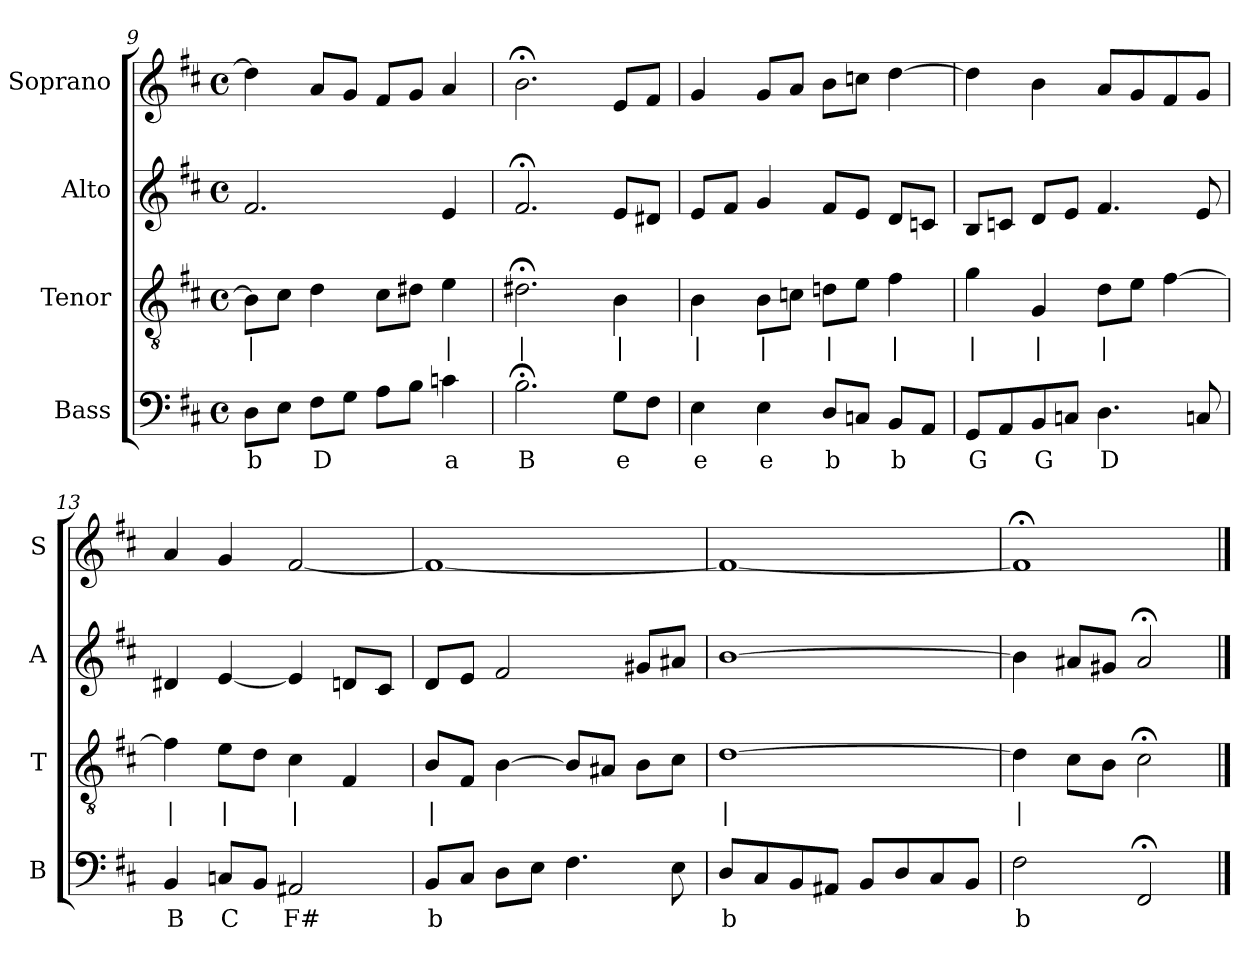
**kern	**text	**kern	**text	**kern	**kern
*part4	*part4	*part3	*part3	*part2	*part1
*staff4	*staff4	*staff3	*staff3	*staff2	*staff1
*I"Bass	*	*I"Tenor	*	*I"Alto	*I"Soprano
*I'B	*	*I'T	*	*I'A	*I'S
*clefF4	*	*clefGv2	*	*clefG2	*clefG2
*k[f#c#]	*	*k[f#c#]	*	*k[f#c#]	*k[f#c#]
*b:	*	*b:	*	*b:	*b:
*M4/4	*	*M4/4	*	*M4/4	*M4/4
*met(c)	*	*met(c)	*	*met(c)	*met(c)
=9	=9	=9	=9	=9	=9
8DL	b	8BL]	|	2.f#	4dd]
8EJ	.	8c#J	.	.	.
8F#L	D	4d	.	.	8aL
8GJ	.	.	.	.	8gJ
8AL	.	8c#L	.	.	8f#L
8BJ	.	8d#XJ	.	.	8gJ
4cn	a	4e	|	4e	4a
=10	=10	=10	=10	=10	=10
2.B;<	B	2.d#X;<	|	2.f#;<	2.b;<
8GL	e	4B	|	8eL	8eL
8F#J	.	.	.	8d#XJ	8f#J
=11	=11	=11	=11	=11	=11
4E	e	4B	|	8eL	4g
.	.	.	.	8f#J	.
4E	e	8BL	|	4g	8gL
.	.	8cnJ	.	.	8aJ
8DL	b	8dnL	|	8f#L	8bL
8CnJ	.	8eJ	.	8eJ	8ccnJ
8BBL	b	4f#	|	8dL	[4dd
8AAJ	.	.	.	8cnJ	.
=12	=12	=12	=12	=12	=12
8GGL	G	4g	|	8BL	4dd]
8AA	.	.	.	8cnJ	.
8BB	G	4G	|	8dL	4b
8CnJ	.	.	.	8eJ	.
4.D	D	8dL	|	4.f#	8aL
.	.	8eJ	.	.	8g
.	.	[4f#	.	.	8f#
8Cn	.	.	.	8e	8gJ
=13	=13	=13	=13	=13	=13
4BB	B	4f#]	|	4d#X	4a
8CnL	C	8eL	|	[4e	4g
8BBJ	.	8dJ	.	.	.
2AA#X	F#	4c#	|	4e]	[2f#
.	.	4F#	.	8dnL	.
.	.	.	.	8c#J	.
=14	=14	=14	=14	=14	=14
8BBL	b	8BL	|	8dL	1f#_
8C#J	.	8F#J	.	8eJ	.
8DL	.	[4B	.	2f#	.
8EJ	.	.	.	.	.
4.F#	.	8BL]	.	.	.
.	.	8A#XJ	.	.	.
.	.	8BL	.	8g#XL	.
8E	.	8c#J	.	8a#XJ	.
=15	=15	=15	=15	=15	=15
8DL	b	[1d	|	[1b	1f#_
8C#	.	.	.	.	.
8BB	.	.	.	.	.
8AA#XJ	.	.	.	.	.
8BBL	.	.	.	.	.
8D	.	.	.	.	.
8C#	.	.	.	.	.
8BBJ	.	.	.	.	.
=16	=16	=16	=16	=16	=16
2F#	b	4d]	|	4b]	1f#;<]
.	.	8c#L	.	8a#XL	.
.	.	8BJ	.	8g#XJ	.
2FF#;<	.	2c#;<	.	2a#;<	.
==	==	==	==	==	==
*-	*-	*-	*-	*-	*-
